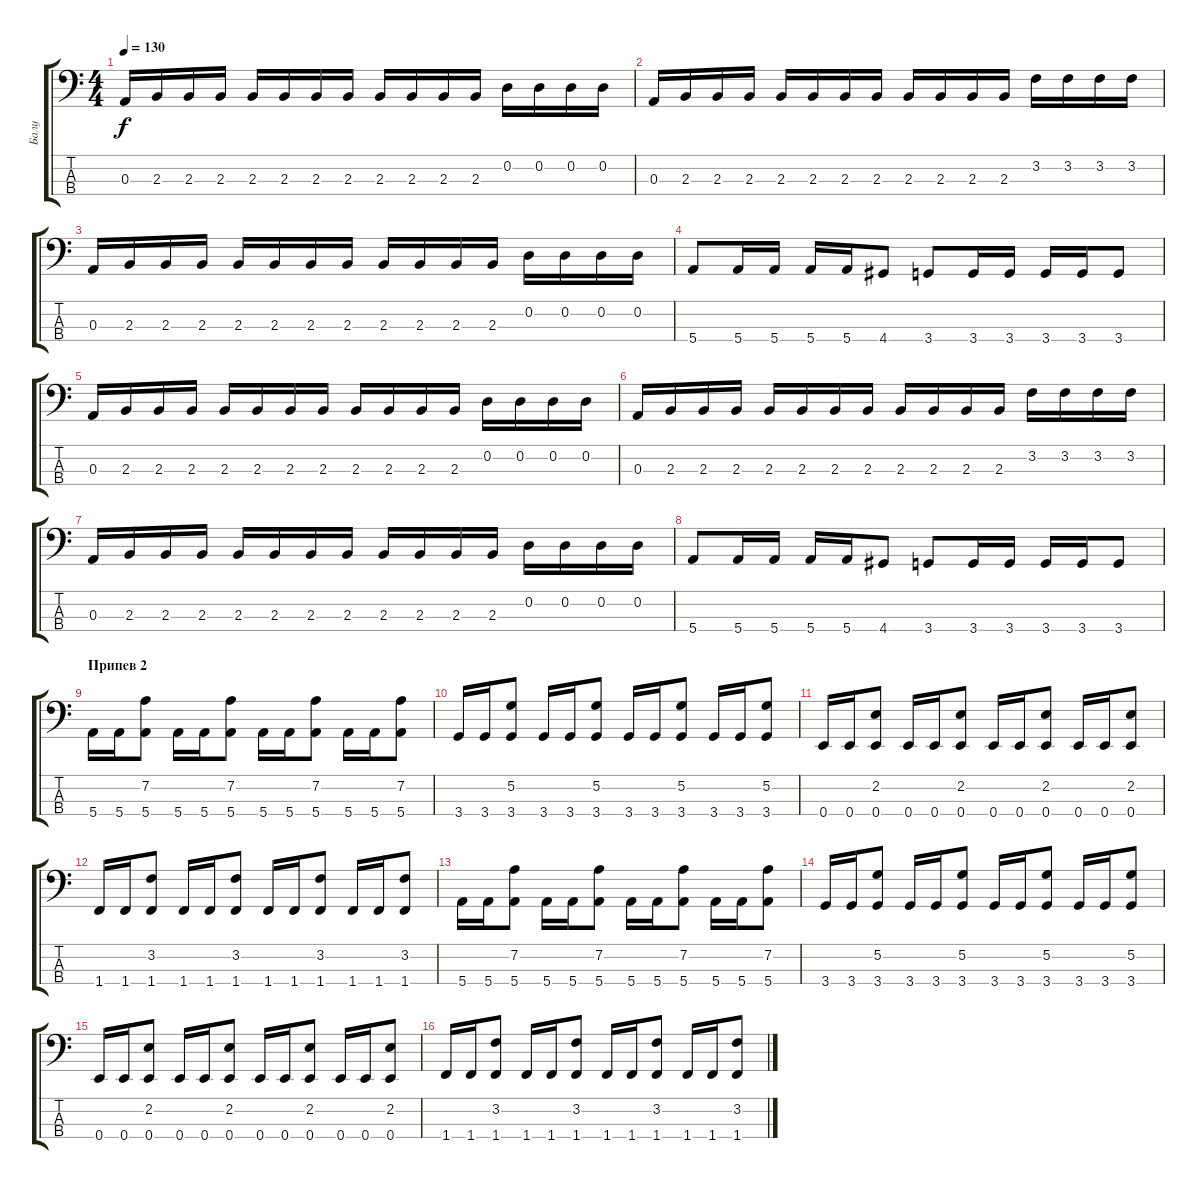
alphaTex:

\track ("Балу" "Балу") {instrument synthbass2}
\staff {score tabs}
\tuning (G2 D2 A1 E1) {hide}
\ts (4 4)
\tempo 130
\clef f4
\ks c
0.3.16{dy f} 2.3.16 2.3.16 2.3.16 2.3.16 2.3.16 2.3.16 2.3.16 2.3.16 2.3.16 2.3.16 2.3.16 0.2.16 0.2.16 0.2.16 0.2.16 |
0.3.16 2.3.16 2.3.16 2.3.16 2.3.16 2.3.16 2.3.16 2.3.16 2.3.16 2.3.16 2.3.16 2.3.16 3.2.16 3.2.16 3.2.16 3.2.16 |
0.3.16 2.3.16 2.3.16 2.3.16 2.3.16 2.3.16 2.3.16 2.3.16 2.3.16 2.3.16 2.3.16 2.3.16 0.2.16 0.2.16 0.2.16 0.2.16 |
5.4.8 5.4.16 5.4.16 5.4.16 5.4.16 4.4.8 3.4.8 3.4.16 3.4.16 3.4.16 3.4.16 3.4.8 |
0.3.16 2.3.16 2.3.16 2.3.16 2.3.16 2.3.16 2.3.16 2.3.16 2.3.16 2.3.16 2.3.16 2.3.16 0.2.16 0.2.16 0.2.16 0.2.16 |
0.3.16 2.3.16 2.3.16 2.3.16 2.3.16 2.3.16 2.3.16 2.3.16 2.3.16 2.3.16 2.3.16 2.3.16 3.2.16 3.2.16 3.2.16 3.2.16 |
0.3.16 2.3.16 2.3.16 2.3.16 2.3.16 2.3.16 2.3.16 2.3.16 2.3.16 2.3.16 2.3.16 2.3.16 0.2.16 0.2.16 0.2.16 0.2.16 |
5.4.8 5.4.16 5.4.16 5.4.16 5.4.16 4.4.8 3.4.8 3.4.16 3.4.16 3.4.16 3.4.16 3.4.8 |
\section ("" "Припев 2")
5.4.16 5.4.16 (7.2 5.4).8 5.4.16 5.4.16 (7.2 5.4).8 5.4.16 5.4.16 (7.2 5.4).8 5.4.16 5.4.16 (7.2 5.4).8 |
3.4.16 3.4.16 (5.2 3.4).8 3.4.16 3.4.16 (5.2 3.4).8 3.4.16 3.4.16 (5.2 3.4).8 3.4.16 3.4.16 (5.2 3.4).8 |
0.4.16 0.4.16 (2.2 0.4).8 0.4.16 0.4.16 (2.2 0.4).8 0.4.16 0.4.16 (2.2 0.4).8 0.4.16 0.4.16 (2.2 0.4).8 |
1.4.16 1.4.16 (3.2 1.4).8 1.4.16 1.4.16 (3.2 1.4).8 1.4.16 1.4.16 (3.2 1.4).8 1.4.16 1.4.16 (3.2 1.4).8 |
5.4.16 5.4.16 (7.2 5.4).8 5.4.16 5.4.16 (7.2 5.4).8 5.4.16 5.4.16 (7.2 5.4).8 5.4.16 5.4.16 (7.2 5.4).8 |
3.4.16 3.4.16 (5.2 3.4).8 3.4.16 3.4.16 (5.2 3.4).8 3.4.16 3.4.16 (5.2 3.4).8 3.4.16 3.4.16 (5.2 3.4).8 |
0.4.16 0.4.16 (2.2 0.4).8 0.4.16 0.4.16 (2.2 0.4).8 0.4.16 0.4.16 (2.2 0.4).8 0.4.16 0.4.16 (2.2 0.4).8 |
1.4.16 1.4.16 (3.2 1.4).8 1.4.16 1.4.16 (3.2 1.4).8 1.4.16 1.4.16 (3.2 1.4).8 1.4.16 1.4.16 (3.2 1.4).8
